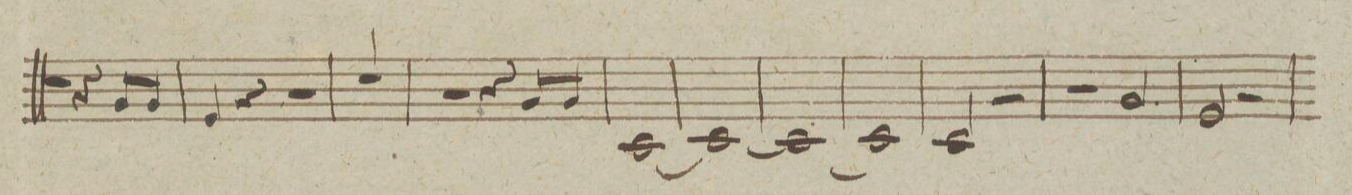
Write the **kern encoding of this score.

**kern	**dynam
*I"Clarino Secundo in C.	*
*clefG2	*
*k[]	*
*met(c|)	*
*M2/2	*
2r	.
4r	.
8g/L	.
8g/J	.
=243	=243
4e/	.
4r	.
2r	.
=244	=244
1r	.
=245	=245
2r	.
4r	.
8g/L	.
8g/J	.
=246	=246
[1c/	.
=247	=247
1c/_	.
=248	=248
1c/_	.
=249	=249
1c/]	.
=250	=250
2c/	.
2r	.
=251	=251
2r	.
2g/	.
=252	=252
2e/	.
2r	.
=253	=253
*-	*-
